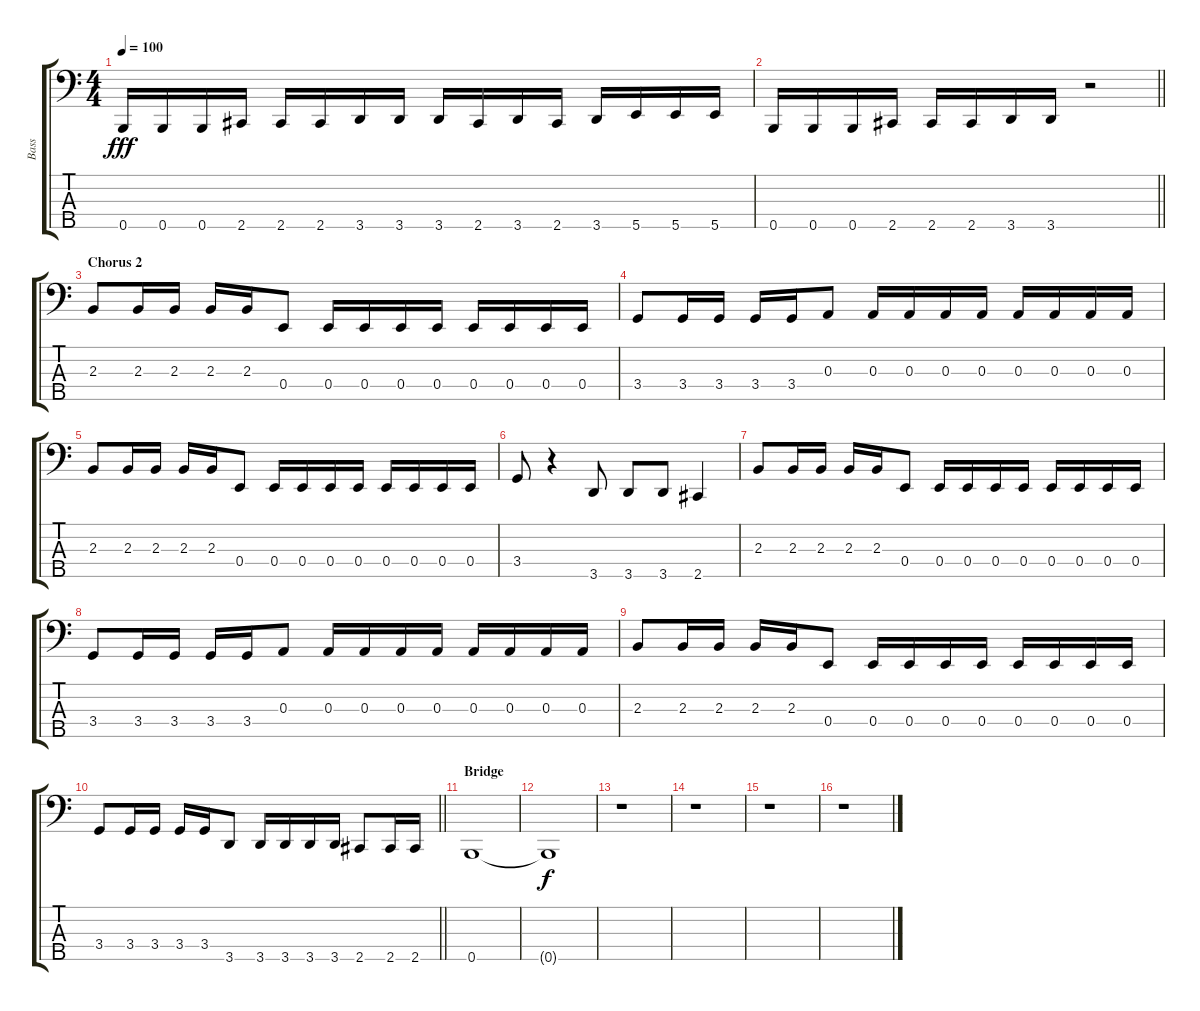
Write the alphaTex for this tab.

\track ("Bass" "Bass") {instrument electricbassfinger}
\staff {score tabs}
\tuning (G2 D2 A1 E1 B0) {hide}
\ts (4 4)
\tempo 100
\clef f4
\ks c
0.5.16{dy fff} 0.5.16 0.5.16 2.5.16 2.5.16 2.5.16 3.5.16 3.5.16 3.5.16 2.5.16 3.5.16 2.5.16 3.5.16 5.5.16 5.5.16 5.5.16 |
\barLineRight lightlight
0.5.16 0.5.16 0.5.16 2.5.16 2.5.16 2.5.16 3.5.16 3.5.16 r.2 |
\section ("" "Chorus 2")
2.3.8 2.3.16 2.3.16 2.3.16 2.3.16 0.4.8 0.4.16 0.4.16 0.4.16 0.4.16 0.4.16 0.4.16 0.4.16 0.4.16 |
3.4.8 3.4.16 3.4.16 3.4.16 3.4.16 0.3.8 0.3.16 0.3.16 0.3.16 0.3.16 0.3.16 0.3.16 0.3.16 0.3.16 |
2.3.8 2.3.16 2.3.16 2.3.16 2.3.16 0.4.8 0.4.16 0.4.16 0.4.16 0.4.16 0.4.16 0.4.16 0.4.16 0.4.16 |
3.4.8 r.4 3.5.8 3.5.8 3.5.8 2.5.4 |
2.3.8 2.3.16 2.3.16 2.3.16 2.3.16 0.4.8 0.4.16 0.4.16 0.4.16 0.4.16 0.4.16 0.4.16 0.4.16 0.4.16 |
3.4.8 3.4.16 3.4.16 3.4.16 3.4.16 0.3.8 0.3.16 0.3.16 0.3.16 0.3.16 0.3.16 0.3.16 0.3.16 0.3.16 |
2.3.8 2.3.16 2.3.16 2.3.16 2.3.16 0.4.8 0.4.16 0.4.16 0.4.16 0.4.16 0.4.16 0.4.16 0.4.16 0.4.16 |
\barLineRight lightlight
3.4.8 3.4.16 3.4.16 3.4.16 3.4.16 3.5.8 3.5.16 3.5.16 3.5.16 3.5.16 2.5.8 2.5.16 2.5.16 |
\section ("" "Bridge")
0.5.1 |
0.5{t}.1{dy f} |
r.1 |
r.1 |
r.1 |
r.1
